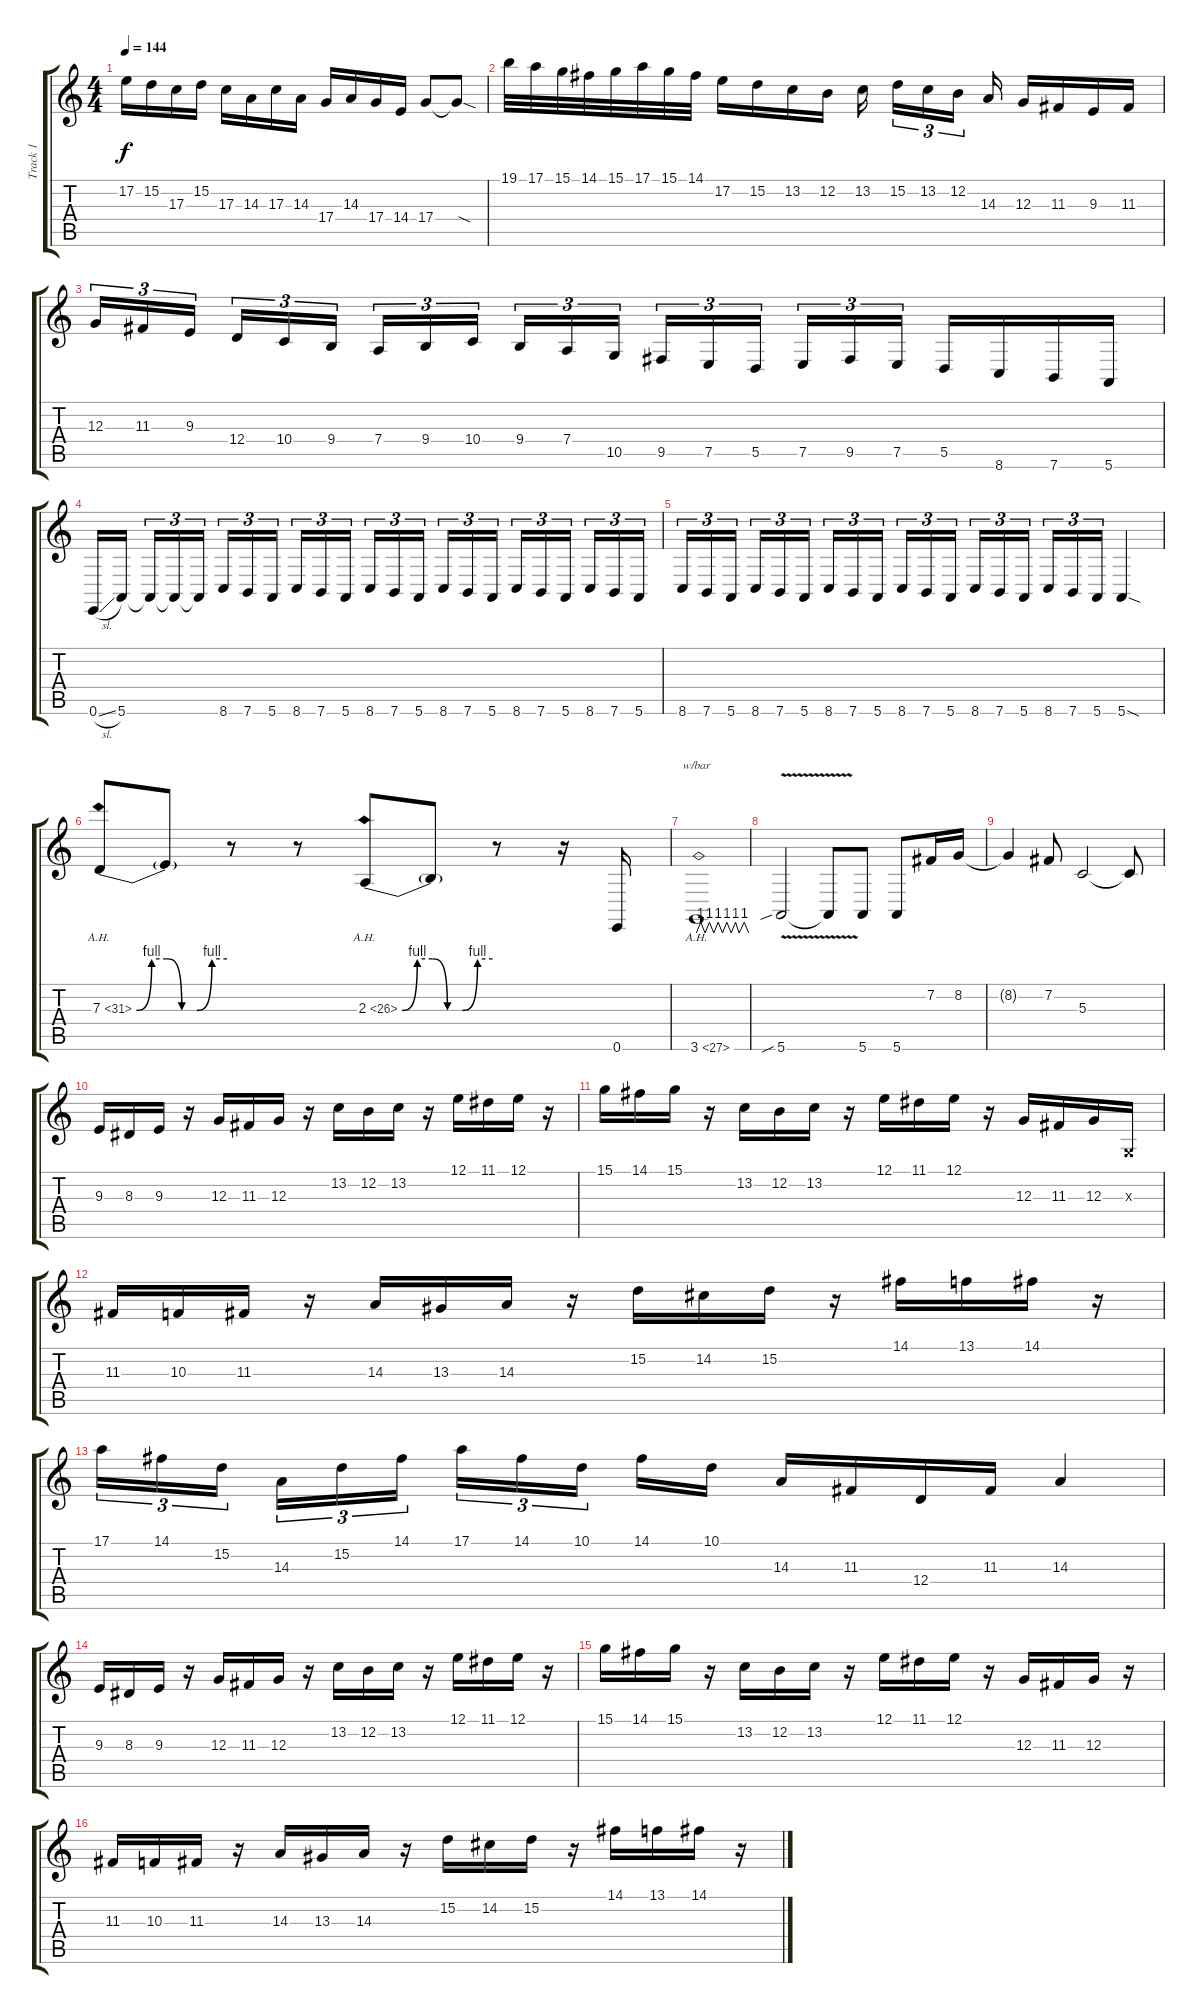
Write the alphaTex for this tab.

\track ("Track 1" "Track 1") {instrument lead1square}
\staff {score tabs}
\tuning (E4 B3 G3 D3 A2 E2) {hide}
\ts (4 4)
\tempo 144
\clef g2
\ks c
17.2.16{dy f} 15.2.16 17.3.16 15.2.16 17.3.16 14.3.16 17.3.16 14.3.16 17.4.16 14.3.16 17.4.16 14.4.16 17.4.8 17.4{sod t}.8 |
19.1.32 17.1.32 15.1.32 14.1.32 15.1.32 17.1.32 15.1.32 14.1.32 17.2.16 15.2.16 13.2.16 12.2.16 13.2.16{beam splitsecondary} 15.2.16{tu (3 2)} 13.2.16{tu (3 2)} 12.2.16{tu (3 2) beam splitsecondary} 14.3.16 12.3.16 11.3.16 9.3.16 11.3.16 |
12.3.16{tu (3 2)} 11.3.16{tu (3 2)} 9.3.16{tu (3 2) beam splitsecondary} 12.4.16{tu (3 2)} 10.4.16{tu (3 2)} 9.4.16{tu (3 2)} 7.4.16{tu (3 2)} 9.4.16{tu (3 2)} 10.4.16{tu (3 2) beam splitsecondary} 9.4.16{tu (3 2)} 7.4.16{tu (3 2)} 10.5.16{tu (3 2)} 9.5.16{tu (3 2)} 7.5.16{tu (3 2)} 5.5.16{tu (3 2) beam splitsecondary} 7.5.16{tu (3 2)} 9.5.16{tu (3 2)} 7.5.16{tu (3 2)} 5.5.16 8.6.16 7.6.16 5.6.16 |
0.6{sl}.16 5.6.16{beam splitsecondary} 5.6{t}.16{tu (3 2)} 5.6{t}.16{tu (3 2)} 5.6{t}.16{tu (3 2)} 8.6.16{tu (3 2)} 7.6.16{tu (3 2)} 5.6.16{tu (3 2) beam splitsecondary} 8.6.16{tu (3 2)} 7.6.16{tu (3 2)} 5.6.16{tu (3 2)} 8.6.16{tu (3 2)} 7.6.16{tu (3 2)} 5.6.16{tu (3 2) beam splitsecondary} 8.6.16{tu (3 2)} 7.6.16{tu (3 2)} 5.6.16{tu (3 2)} 8.6.16{tu (3 2)} 7.6.16{tu (3 2)} 5.6.16{tu (3 2) beam splitsecondary} 8.6.16{tu (3 2)} 7.6.16{tu (3 2)} 5.6.16{tu (3 2)} |
8.6.16{tu (3 2)} 7.6.16{tu (3 2)} 5.6.16{tu (3 2) beam splitsecondary} 8.6.16{tu (3 2)} 7.6.16{tu (3 2)} 5.6.16{tu (3 2)} 8.6.16{tu (3 2)} 7.6.16{tu (3 2)} 5.6.16{tu (3 2) beam splitsecondary} 8.6.16{tu (3 2)} 7.6.16{tu (3 2)} 5.6.16{tu (3 2)} 8.6.16{tu (3 2)} 7.6.16{tu (3 2)} 5.6.16{tu (3 2) beam splitsecondary} 8.6.16{tu (3 2)} 7.6.16{tu (3 2)} 5.6.16{tu (3 2)} 5.6{sod}.4 |
7.3{be (custom 0 0 10 4 20 4 30 0 40 0 50 4 60 4) ah 24}.8 7.3{t}.8 r.8 r.8 2.3{be (custom 0 0 10 4 20 4 30 0 40 0 50 4 60 4) ah 24}.8 2.3{t}.8 r.8 r.16 0.6.16 |
3.6{ah 24}.1{tbe (custom default 0 0 5 4 10 0 15 4 20 0 25 4 30 0 35 4 40 0 45 4 49 0 55 4 60 0)} |
5.6{v sib}.2 5.6{t}.8 5.6.8 5.6.8 7.2.16 8.2.16 |
8.2{t}.4 7.2.8 5.3.2 5.3{t}.8 |
9.3.16 8.3.16 9.3.16 r.16 12.3.16 11.3.16 12.3.16 r.16 13.2.16 12.2.16 13.2.16 r.16 12.1.16 11.1.16 12.1.16 r.16 |
15.1.16 14.1.16 15.1.16 r.16 13.2.16 12.2.16 13.2.16 r.16 12.1.16 11.1.16 12.1.16 r.16 12.3.16 11.3.16 12.3.16 0.3{x}.16 |
11.3.16 10.3.16 11.3.16 r.16 14.3.16 13.3.16 14.3.16 r.16 15.2.16 14.2.16 15.2.16 r.16 14.1.16 13.1.16 14.1.16 r.16 |
17.1.16{tu (3 2)} 14.1.16{tu (3 2)} 15.2.16{tu (3 2) beam splitsecondary} 14.3.16{tu (3 2)} 15.2.16{tu (3 2)} 14.1.16{tu (3 2)} 17.1.16{tu (3 2)} 14.1.16{tu (3 2)} 10.1.16{tu (3 2) beam splitsecondary} 14.1.16 10.1.16 14.3.16 11.3.16 12.4.16 11.3.16 14.3.4 |
9.3.16 8.3.16 9.3.16 r.16 12.3.16 11.3.16 12.3.16 r.16 13.2.16 12.2.16 13.2.16 r.16 12.1.16 11.1.16 12.1.16 r.16 |
15.1.16 14.1.16 15.1.16 r.16 13.2.16 12.2.16 13.2.16 r.16 12.1.16 11.1.16 12.1.16 r.16 12.3.16 11.3.16 12.3.16 r.16 |
11.3.16 10.3.16 11.3.16 r.16 14.3.16 13.3.16 14.3.16 r.16 15.2.16 14.2.16 15.2.16 r.16 14.1.16 13.1.16 14.1.16 r.16
